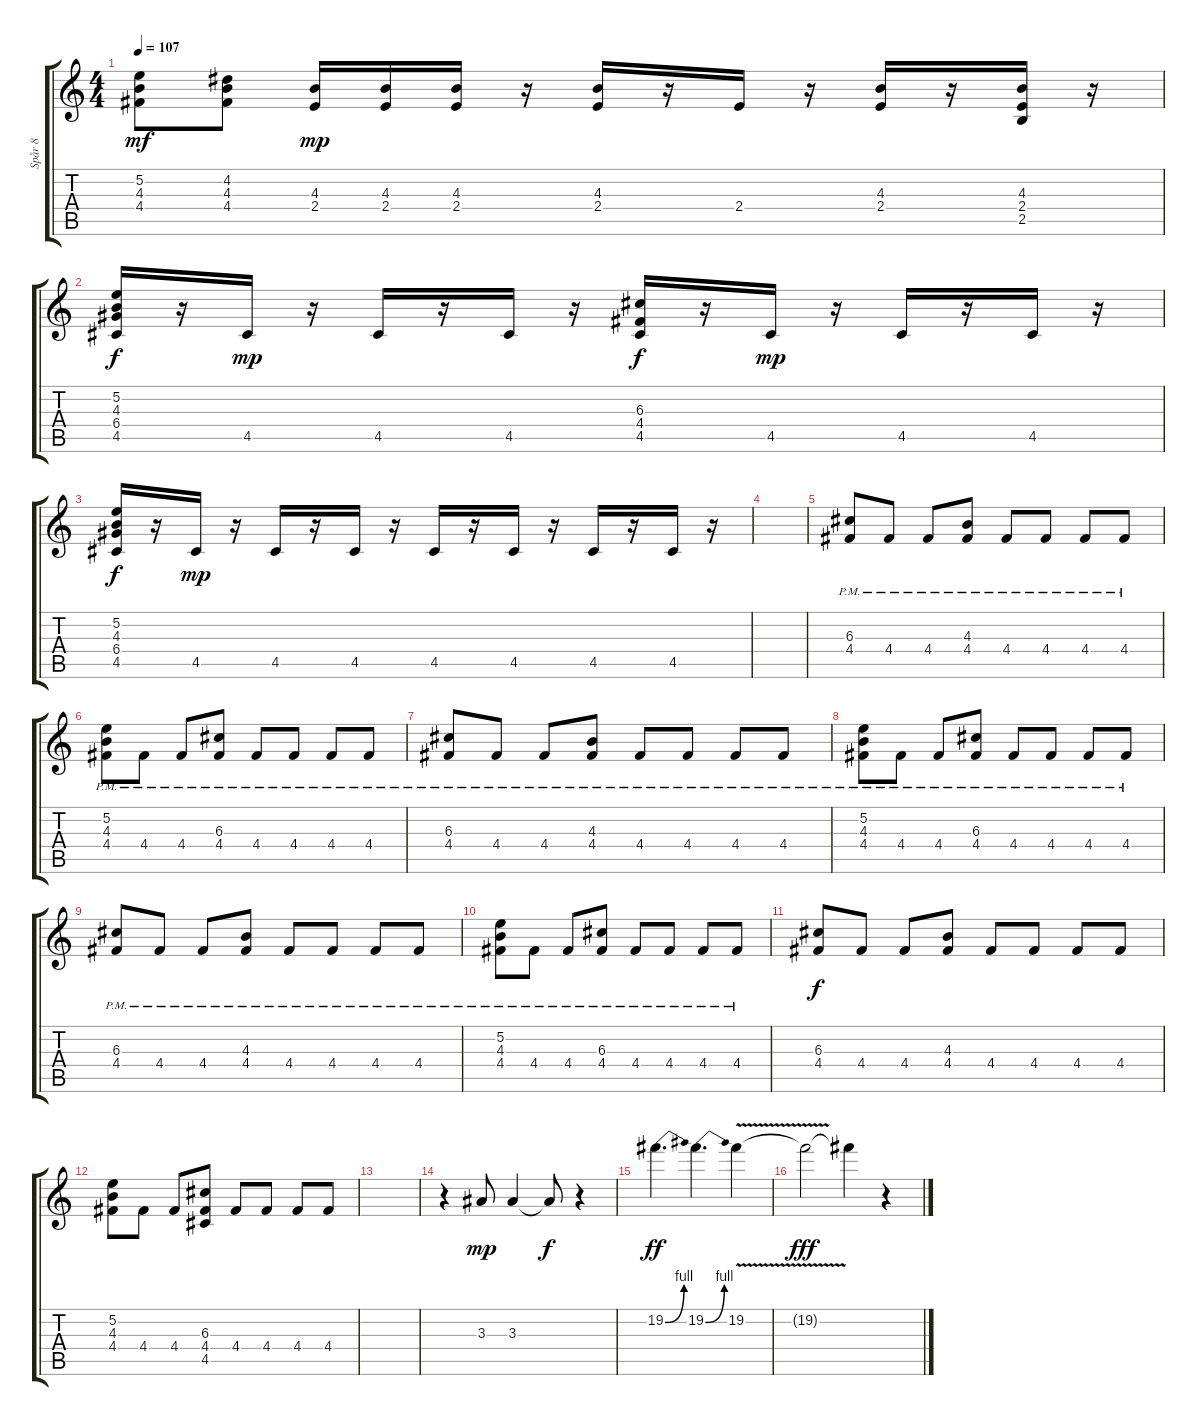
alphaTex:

\track ("Spår 8" "Spår 8") {instrument distortionguitar}
\staff {score tabs}
\tuning (E4 B3 G3 D3 A2 E2) {hide}
\ts (4 4)
\tempo 107
\clef g2
\ks c
(5.2 4.3 4.4).8{dy mf} (4.2 4.3 4.4).8 (4.3 2.4).16{dy mp} (4.3 2.4).16 (4.3 2.4).16 r.16 (4.3 2.4).16 r.16 2.4.16 r.16 (4.3 2.4).16 r.16 (4.3 2.4 2.5).16 r.16 |
(5.2 4.3 6.4 4.5).16{dy f} r.16 4.5.16{dy mp} r.16 4.5.16 r.16 4.5.16 r.16 (6.3 4.4 4.5).16{dy f} r.16 4.5.16{dy mp} r.16 4.5.16 r.16 4.5.16 r.16 |
(5.2 4.3 6.4 4.5).16{dy f} r.16 4.5.16{dy mp} r.16 4.5.16 r.16 4.5.16 r.16 4.5.16 r.16 4.5.16 r.16 4.5.16 r.16 4.5.16 r.16 |
|
(6.3{pm} 4.4{pm}).8 4.4{pm}.8 4.4{pm}.8 (4.3{pm} 4.4{pm}).8 4.4{pm}.8 4.4{pm}.8 4.4{pm}.8 4.4{pm}.8 |
(5.2{pm} 4.3{pm} 4.4{pm}).8 4.4{pm}.8 4.4{pm}.8 (6.3{pm} 4.4{pm}).8 4.4{pm}.8 4.4{pm}.8 4.4{pm}.8 4.4{pm}.8 |
(6.3{pm} 4.4{pm}).8 4.4{pm}.8 4.4{pm}.8 (4.3{pm} 4.4{pm}).8 4.4{pm}.8 4.4{pm}.8 4.4{pm}.8 4.4{pm}.8 |
(5.2{pm} 4.3{pm} 4.4{pm}).8 4.4{pm}.8 4.4{pm}.8 (6.3{pm} 4.4{pm}).8 4.4{pm}.8 4.4{pm}.8 4.4{pm}.8 4.4{pm}.8 |
(6.3{pm} 4.4{pm}).8 4.4{pm}.8 4.4{pm}.8 (4.3{pm} 4.4{pm}).8 4.4{pm}.8 4.4{pm}.8 4.4{pm}.8 4.4{pm}.8 |
(5.2{pm} 4.3{pm} 4.4{pm}).8 4.4{pm}.8 4.4{pm}.8 (6.3{pm} 4.4{pm}).8 4.4{pm}.8 4.4{pm}.8 4.4{pm}.8 4.4{pm}.8 |
(6.3 4.4).8{dy f} 4.4.8 4.4.8 (4.3 4.4).8 4.4.8 4.4.8 4.4.8 4.4.8 |
(5.2 4.3 4.4).8 4.4.8 4.4.8 (6.3 4.4 4.5).8 4.4.8 4.4.8 4.4.8 4.4.8 |
|
r.4 3.3.8{dy mp balance 14} 3.3.4 3.3{t}.8{dy f} r.4{balance 8} |
19.2{be (bend 0 0 60 4)}.4{d dy ff} 19.2{be (bend 0 0 60 4)}.4{d} 19.2{v}.4 |
19.2{t}.2{dy fff} 19.2{t}.4 r.4
